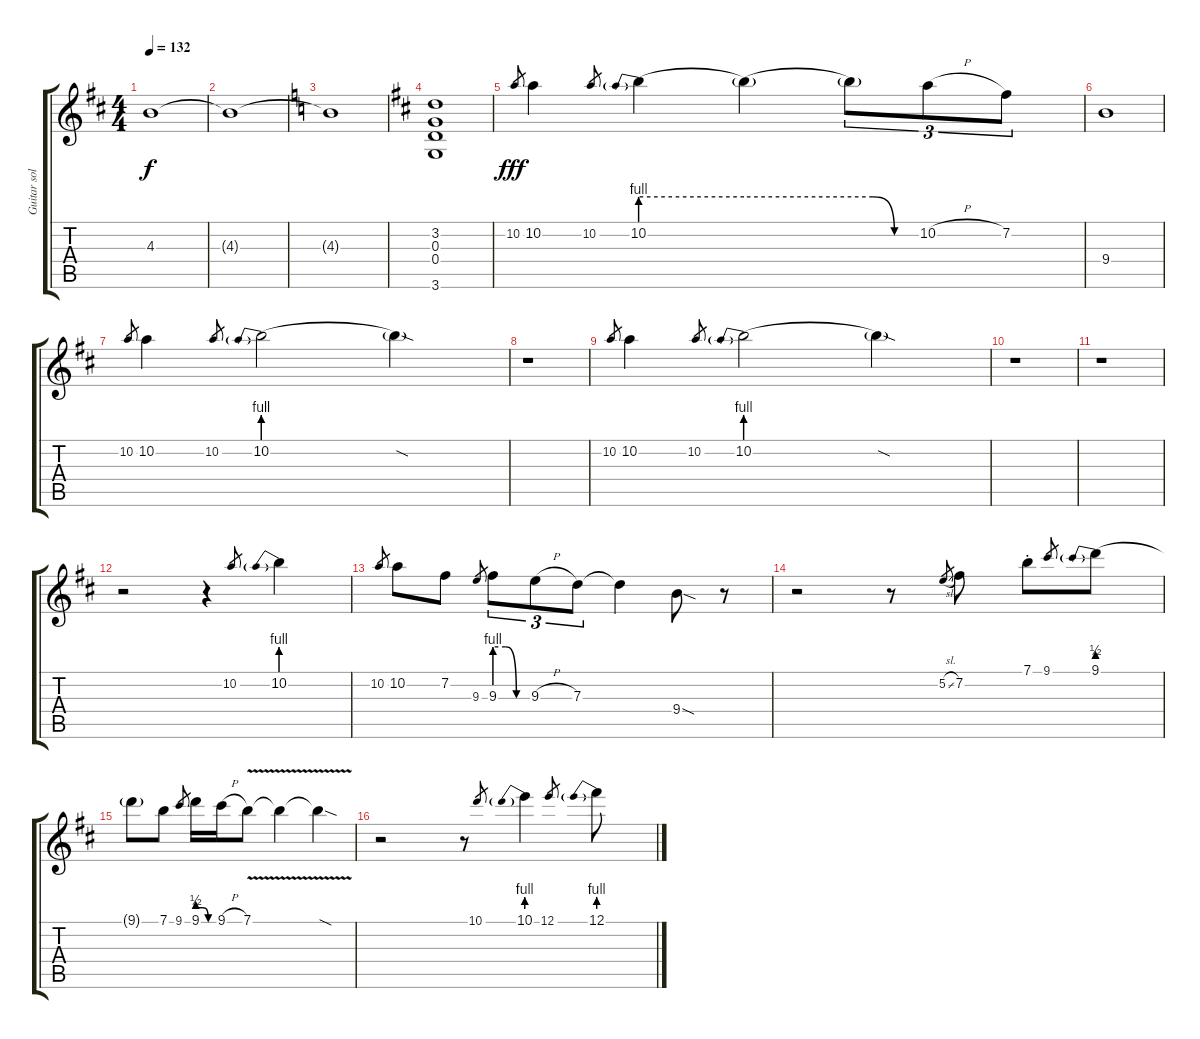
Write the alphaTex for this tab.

\track ("Guitar solo" "Guitar sol") {instrument distortionguitar}
\staff {score tabs}
\tuning (E4 B3 G3 D3 A2 E2) {hide}
\ts (4 4)
\tempo 132
\clef g2
\ks d
4.3{t}.1{dy f} |
4.3{t}.1 |
\ks c
4.3{t}.1 |
\ks d
(3.2 0.3 0.4 3.6).1 |
10.2.8{gr dy fff} 10.2.4 10.2.8{gr} 10.2{be (prebend 0 4 60 4)}.4 10.2{be (hold 0 4 60 4) t}.4 10.2{be (custom 0 4 20 4 40 0 60 0) t}.8{tu (3 2)} 10.2{h}.8{tu (3 2)} 7.2.8{tu (3 2)} |
9.4.1 |
10.2.8{gr} 10.2.4 10.2.8{gr} 10.2{be (prebend 0 4 60 4)}.2 10.2{sod t}.4 |
r.1 |
10.2.8{gr} 10.2.4 10.2.8{gr} 10.2{be (prebend 0 4 60 4)}.2 10.2{sod t}.4 |
r.1 |
r.1 |
r.2 r.4 10.2.8{gr} 10.2{be (prebend 0 4 60 4)}.4 |
10.2.8{gr} 10.2.8 7.2.8 9.3.8{gr} 9.3{be (custom 0 4 20 4 40 0 60 0)}.8{tu (3 2)} 9.3{h}.8{tu (3 2)} 7.3.8{tu (3 2)} 7.3{t}.4 9.4{sod}.8 r.8 |
r.2 r.8 5.2{sl}.8{gr} 7.2.8 7.1{st}.8 9.1.8{gr} 9.1{be (prebend 0 2 60 2)}.8 |
9.1{t}.8 7.1.8 9.1.8{gr} 9.1{be (custom 0 2 20 2 40 0 60 0)}.16 9.1{h}.16 7.1{v}.8 7.1{v t}.4 7.1{sod t}.4 |
r.2 r.8 10.1.8{gr} 10.1{be (prebend 0 4 60 4)}.4 12.1.8{gr} 12.1{be (prebend 0 4 60 4)}.8
